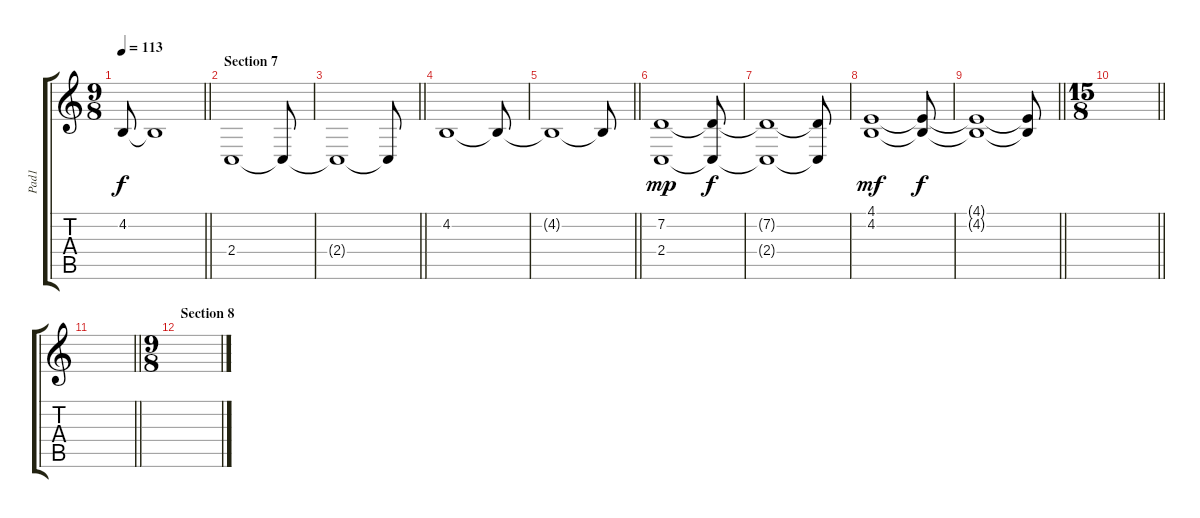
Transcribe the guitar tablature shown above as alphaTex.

\track ("Pad1" "Pad1") {instrument synthstrings1}
\staff {score tabs}
\tuning (C4 G3 Eb3 Bb2 F2 C2) {hide}
\ts (9 8)
\tempo 113
\clef g2
\barLineRight lightlight
\ks c
4.2{t}.8{dy f} 4.2{t}.1 |
\section ("" "Section 7")
2.4.1 2.4{t}.8 |
\barLineRight lightlight
2.4{t}.1 2.4{t}.8 |
4.2.1 4.2{t}.8 |
\barLineRight lightlight
4.2{t}.1 4.2{t}.8 |
(7.2 2.4).1{dy mp} (7.2{t} 2.4{t}).8{dy f} |
(7.2{t} 2.4{t}).1 (7.2{t} 2.4{t}).8 |
(4.1 4.2).1{dy mf} (4.1{t} 4.2{t}).8{dy f} |
\barLineRight lightlight
(4.1{t} 4.2{t}).1 (4.1{t} 4.2{t}).8 |
\ts (15 8)
\barLineRight lightlight
|
\barLineRight lightlight
|
\ts (9 8)
\section ("" "Section 8")
